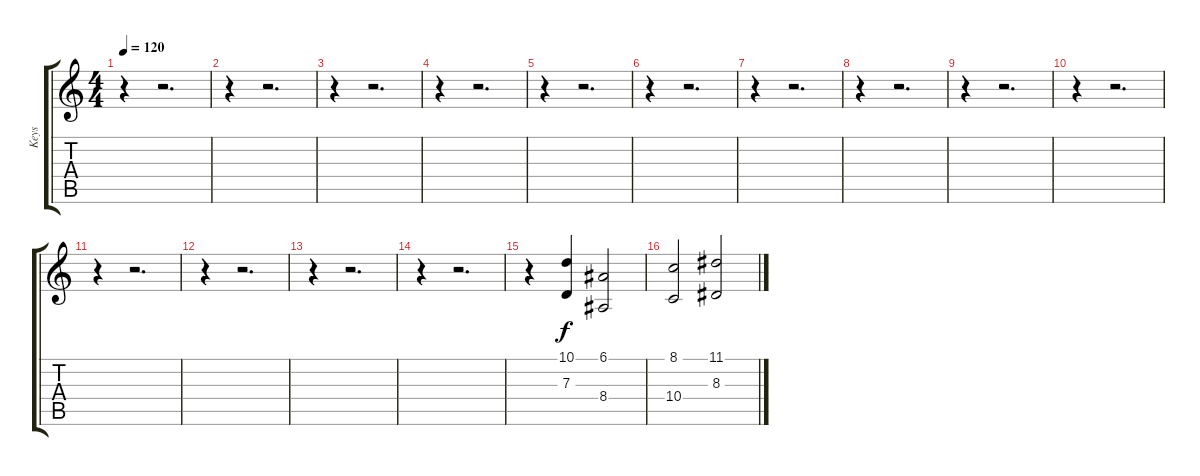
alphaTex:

\track ("Keys" "Keys") {instrument stringensemble1}
\staff {score tabs}
\tuning (E4 B3 G3 D3 A2 E2) {hide}
\ts (4 4)
\tempo 120
\clef g2
\ks c
r.4{dy mp} r.2{d} |
r.4 r.2{d} |
r.4 r.2{d} |
r.4 r.2{d} |
r.4 r.2{d} |
r.4 r.2{d} |
r.4 r.2{d} |
r.4 r.2{d} |
r.4 r.2{d} |
r.4 r.2{d} |
r.4 r.2{d} |
r.4 r.2{d} |
r.4 r.2{d} |
r.4 r.2{d} |
r.4 (10.1 7.3).4{dy f} (6.1 8.4).2 |
(8.1 10.4).2 (11.1 8.3).2
